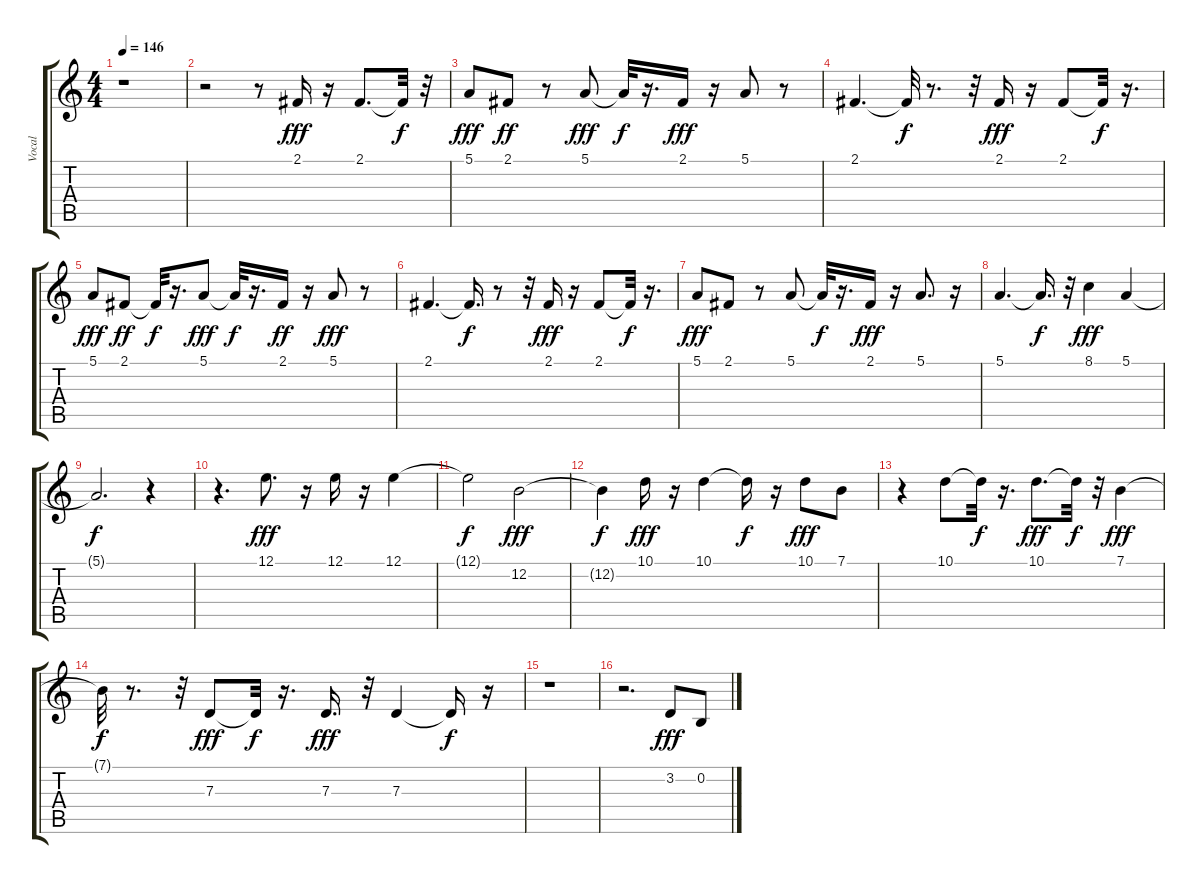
\track ("Vocal" "Vocal") {instrument ocarina}
\staff {score tabs}
\tuning (E4 B3 G3 D3 A2 E2) {hide}
\ts (4 4)
\tempo 146
\clef g2
\ks c
r.1{dy fff} |
r.2 r.8 2.1.16 r.16 2.1.8{d} 2.1{t}.32{dy f} r.32 |
5.1.8{dy fff} 2.1.8{dy ff} r.8 5.1.8{dy fff} 5.1{t}.32{dy f} r.16{d} 2.1.16{dy fff} r.16 5.1.8 r.8 |
2.1.4{d} 2.1{t}.32{dy f} r.8{d} r.32 2.1.16{dy fff} r.16 2.1.8 2.1{t}.32{dy f} r.16{d} |
5.1.8{dy fff} 2.1.8{dy ff} 2.1{t}.32{dy f} r.16{d} 5.1.8{dy fff} 5.1{t}.32{dy f} r.16{d} 2.1.16{dy ff} r.16 5.1.8{dy fff} r.8 |
2.1.4{d} 2.1{t}.16{d dy f} r.8 r.32 2.1.16{dy fff} r.16 2.1.8 2.1{t}.32{dy f} r.16{d} |
5.1.8{dy fff} 2.1.8 r.8 5.1.8 5.1{t}.32{dy f} r.16{d} 2.1.16{dy fff} r.16 5.1.8{d} r.16 |
5.1.4{d} 5.1{t}.16{d dy f} r.32 8.1.4{dy fff} 5.1.4 |
5.1{t}.2{d dy f} r.4 |
r.4{d} 12.1.8{d dy fff} r.16 12.1.16 r.16 12.1.4 |
12.1{t}.2{dy f} 12.2.2{dy fff} |
12.2{t}.4{dy f} 10.1.16{dy fff} r.16 10.1.4 10.1{t}.16{dy f} r.16 10.1.8{dy fff} 7.1.8 |
r.4 10.1.8 10.1{t}.32{dy f} r.16{d} 10.1.8{d dy fff} 10.1{t}.32{dy f} r.32 7.1.4{dy fff} |
7.1{t}.32{dy f} r.8{d} r.32 7.3.8{dy fff} 7.3{t}.32{dy f} r.16{d} 7.3.16{d dy fff} r.32 7.3.4 7.3{t}.16{dy f} r.16 |
r.1 |
r.2{d} 3.2.8{dy fff} 0.2.8
